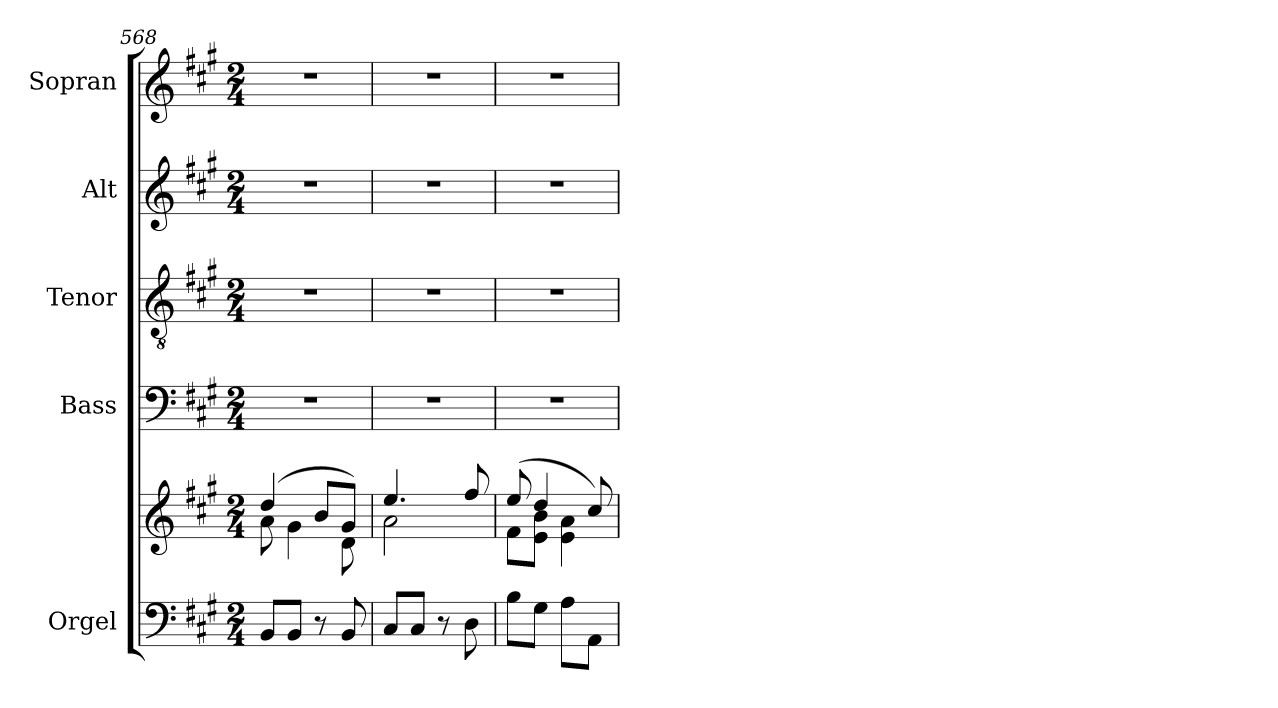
**kern	**kern	**kern	**kern	**kern	**kern
*part5	*part5	*part4	*part3	*part2	*part1
*staff6	*staff5	*staff4	*staff3	*staff2	*staff1
*I"Orgel	*	*I"Bass	*I"Tenor	*I"Alt	*I"Sopran
*I'Org.	*	*I'B.	*I'T.	*I'A.	*I'S.
*clefF4	*clefG2	*clefF4	*clefGv2	*clefG2	*clefG2
*k[f#c#g#]	*k[f#c#g#]	*k[f#c#g#]	*k[f#c#g#]	*k[f#c#g#]	*k[f#c#g#]
*A:	*A:	*A:	*A:	*A:	*A:
*M2/4	*M2/4	*M2/4	*M2/4	*M2/4	*M2/4
=568	=568	=568	=568	=568	=568
*	*^	*	*	*	*
8BB/L	(4dd/	8a\	2r	2r	2r	2r
8BB/J	.	4g#\	.	.	.	.
8r	8b/L	.	.	.	.	.
8BB/	8g#/J)	8d\	.	.	.	.
=569	=569	=569	=569	=569	=569	=569
8C#/L	4.ee/	2a\	2r	2r	2r	2r
8C#/J	.	.	.	.	.	.
8r	.	.	.	.	.	.
8D\	8ff#/	.	.	.	.	.
!!LO:PB:g=z
=570	=570	=570	=570	=570	=570	=570
8B\L	(8ee/	8f#\L	2r	2r	2r	2r
8G#\J	4dd/	8e\ 8b\J	.	.	.	.
8A\L	.	4e\ 4a\	.	.	.	.
8AA\J	8cc#/)	.	.	.	.	.
*	*v	*v	*	*	*	*
=	=	=	=	=	=
*-	*-	*-	*-	*-	*-
